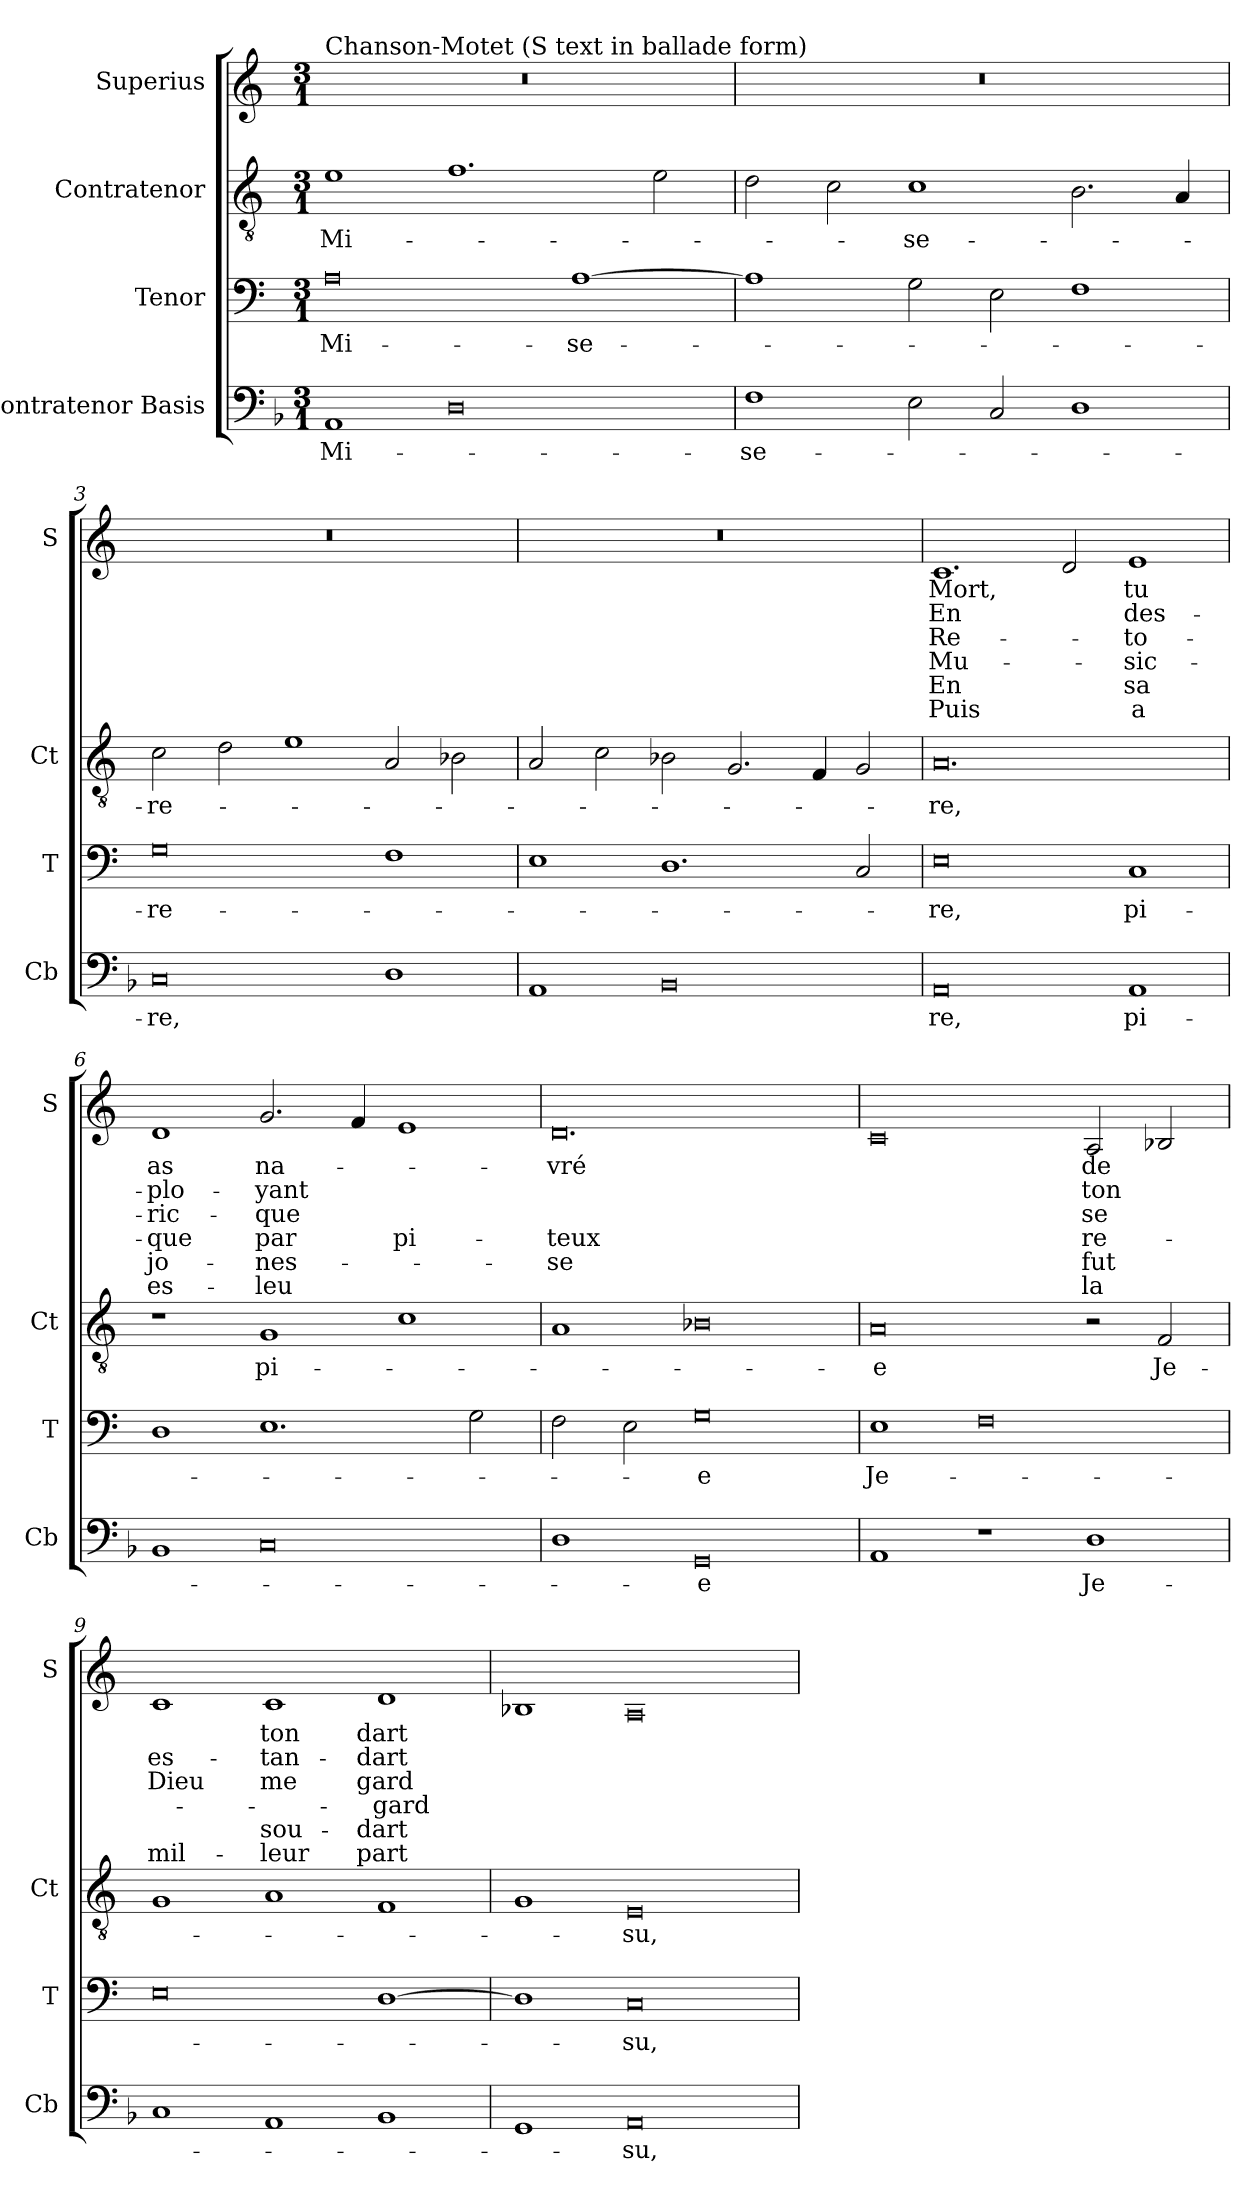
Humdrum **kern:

**kern	**text	**kern	**text	**kern	**text	**kern	**text	**text	**text	**text	**text	**text
*part4	*part4	*part3	*part3	*part2	*part2	*part1	*part1	*part1	*part1	*part1	*part1	*part1
*staff4	*staff4	*staff3	*staff3	*staff2	*staff2	*staff1	*staff1	*staff1	*staff1	*staff1	*staff1	*staff1
*I"Contratenor Basis	*	*I"Tenor	*	*I"Contratenor	*	*I"Superius	*	*	*	*	*	*
*I'Cb	*	*I'T	*	*I'Ct	*	*I'S	*	*	*	*	*	*
*clefF4	*	*clefF4	*	*clefGv2	*	*clefG2	*	*	*	*	*	*
*k[b-]	*	*k[]	*	*k[]	*	*k[]	*	*	*	*	*	*
*M3/1	*	*M3/1	*	*M3/1	*	*M3/1	*	*	*	*	*	*
=1	=1	=1	=1	=1	=1	=1	=1	=1	=1	=1	=1	=1
!	!	!	!	!	!	!LO:TX:a:t=Chanson-Motet (S text in ballade form)	!	!	!	!	!	!
1AA	Mi-	0A	Mi-	1e	Mi-	0.r	.	.	.	.	.	.
0D	.	.	.	1.f	.	.	.	.	.	.	.	.
.	.	[1A	-se-	.	.	.	.	.	.	.	.	.
.	.	.	.	2e	.	.	.	.	.	.	.	.
=2	=2	=2	=2	=2	=2	=2	=2	=2	=2	=2	=2	=2
1F	-se-	1A]	.	2d	.	0.r	.	.	.	.	.	.
.	.	.	.	2c	.	.	.	.	.	.	.	.
2E	.	2G	.	1c	-se-	.	.	.	.	.	.	.
2C	.	2E	.	.	.	.	.	.	.	.	.	.
1D	.	1F	.	2.B	.	.	.	.	.	.	.	.
.	.	.	.	4A	.	.	.	.	.	.	.	.
=3	=3	=3	=3	=3	=3	=3	=3	=3	=3	=3	=3	=3
0C	-re,	0G	-re-	2c	-re-	0.r	.	.	.	.	.	.
.	.	.	.	2d	.	.	.	.	.	.	.	.
.	.	.	.	1e	.	.	.	.	.	.	.	.
1D	.	1F	.	2A	.	.	.	.	.	.	.	.
.	.	.	.	2B-X	.	.	.	.	.	.	.	.
=4	=4	=4	=4	=4	=4	=4	=4	=4	=4	=4	=4	=4
1AA	.	1E	.	2A	.	0.r	.	.	.	.	.	.
.	.	.	.	2c	.	.	.	.	.	.	.	.
0BB-	.	1.D	.	2B-X	.	.	.	.	.	.	.	.
.	.	.	.	2.G	.	.	.	.	.	.	.	.
.	.	.	.	4F	.	.	.	.	.	.	.	.
.	.	2C	.	2G	.	.	.	.	.	.	.	.
=5	=5	=5	=5	=5	=5	=5	=5	=5	=5	=5	=5	=5
0AA	re,	0E	-re,	0.A	-re,	1.c	Mort,	En	Re-	Mu-	En	Puis
.	.	.	.	.	.	2d	.	.	.	.	.	.
1AA	pi-	1C	pi-	.	.	1e	tu	des-	-to-	-sic-	sa	a
=6	=6	=6	=6	=6	=6	=6	=6	=6	=6	=6	=6	=6
1BB-	.	1D	.	1r	.	1d	as	-plo-	-ric-	-que	jo-	es-
0C	.	1.E	.	1G	pi-	2.g	na-	-yant	-que	par	-nes-	-leu
.	.	.	.	.	.	4f	.	.	.	.	.	.
.	.	.	.	1c	.	1e	.	.	.	pi-	.	.
.	.	2G	.	.	.	.	.	.	.	.	.	.
=7	=7	=7	=7	=7	=7	=7	=7	=7	=7	=7	=7	=7
1D	.	2F	.	1A	.	0.d	-vré	.	.	-teux	-se	.
.	.	2E	.	.	.	.	.	.	.	.	.	.
0GG	-e	0G	-e	0B-X	.	.	.	.	.	.	.	.
=8	=8	=8	=8	=8	=8	=8	=8	=8	=8	=8	=8	=8
1AA	.	1E	Je-	0A	-e	0c	.	.	.	.	.	.
1r	.	0F	.	.	.	.	.	.	.	.	.	.
1D	Je-	.	.	2r	.	2A	de	ton	se	re-	fut	la
.	.	.	.	2F	Je-	2B-X	.	.	.	.	.	.
=9	=9	=9	=9	=9	=9	=9	=9	=9	=9	=9	=9	=9
1C	.	0E	.	1G	.	1c	.	es-	Dieu	.	.	mil-
1AA	.	.	.	1A	.	1c	ton	-tan-	me	.	sou-	-leur
1BB-	.	[1D	.	1F	.	1d	dart	-dart	gard	-gard	-dart	part
=10	=10	=10	=10	=10	=10	=10	=10	=10	=10	=10	=10	=10
1GG	.	1D]	.	1G	.	1B-X	.	.	.	.	.	.
0AA	-su,	0C	-su,	0E	-su,	0A	.	.	.	.	.	.
=	=	=	=	=	=	=	=	=	=	=	=	=
*-	*-	*-	*-	*-	*-	*-	*-	*-	*-	*-	*-	*-
